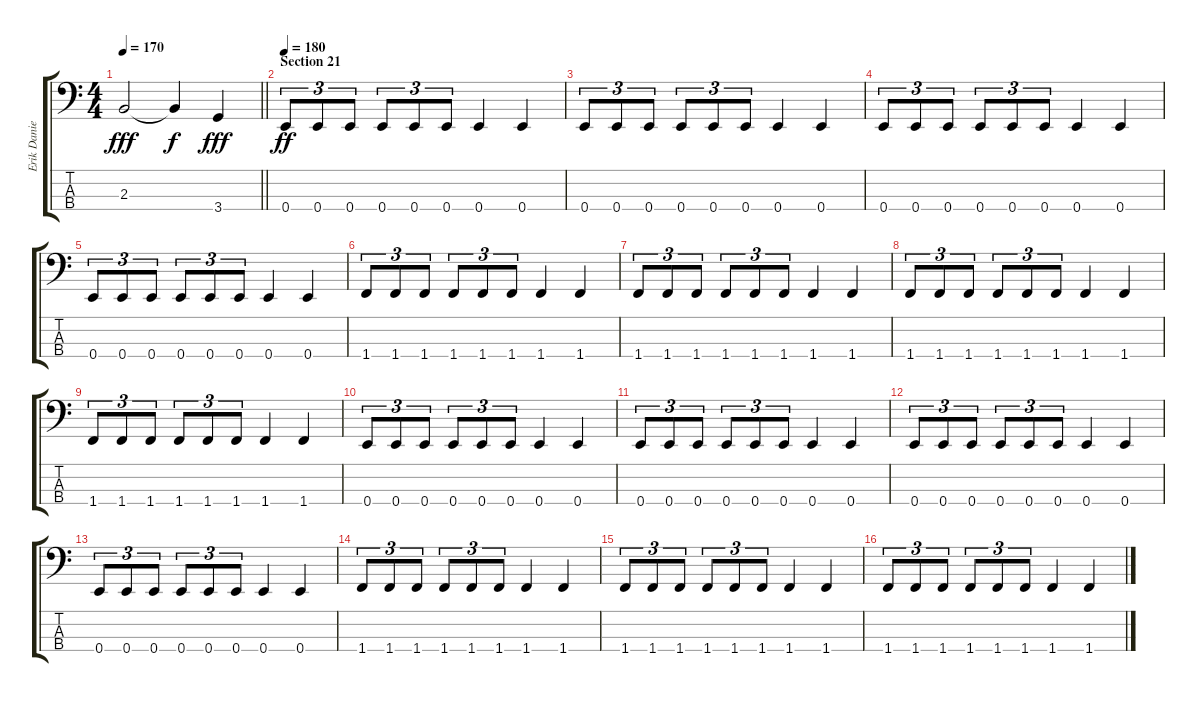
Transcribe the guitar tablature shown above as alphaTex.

\track ("Erik Danielsson" "Erik Danie") {instrument electricbasspick}
\staff {score tabs}
\tuning (G2 D2 A1 E1) {hide}
\ts (4 4)
\tempo 170
\clef f4
\barLineRight lightlight
\ks c
2.3.2{dy fff} 2.3{t}.4{dy f} 3.4.4{dy fff} |
\section ("" "Section 21")
\tempo 180
0.4.8{tu (3 2) dy ff} 0.4.8{tu (3 2)} 0.4.8{tu (3 2)} 0.4.8{tu (3 2)} 0.4.8{tu (3 2)} 0.4.8{tu (3 2)} 0.4.4 0.4.4 |
0.4.8{tu (3 2)} 0.4.8{tu (3 2)} 0.4.8{tu (3 2)} 0.4.8{tu (3 2)} 0.4.8{tu (3 2)} 0.4.8{tu (3 2)} 0.4.4 0.4.4 |
0.4.8{tu (3 2)} 0.4.8{tu (3 2)} 0.4.8{tu (3 2)} 0.4.8{tu (3 2)} 0.4.8{tu (3 2)} 0.4.8{tu (3 2)} 0.4.4 0.4.4 |
0.4.8{tu (3 2)} 0.4.8{tu (3 2)} 0.4.8{tu (3 2)} 0.4.8{tu (3 2)} 0.4.8{tu (3 2)} 0.4.8{tu (3 2)} 0.4.4 0.4.4 |
1.4.8{tu (3 2)} 1.4.8{tu (3 2)} 1.4.8{tu (3 2)} 1.4.8{tu (3 2)} 1.4.8{tu (3 2)} 1.4.8{tu (3 2)} 1.4.4 1.4.4 |
1.4.8{tu (3 2)} 1.4.8{tu (3 2)} 1.4.8{tu (3 2)} 1.4.8{tu (3 2)} 1.4.8{tu (3 2)} 1.4.8{tu (3 2)} 1.4.4 1.4.4 |
1.4.8{tu (3 2)} 1.4.8{tu (3 2)} 1.4.8{tu (3 2)} 1.4.8{tu (3 2)} 1.4.8{tu (3 2)} 1.4.8{tu (3 2)} 1.4.4 1.4.4 |
1.4.8{tu (3 2)} 1.4.8{tu (3 2)} 1.4.8{tu (3 2)} 1.4.8{tu (3 2)} 1.4.8{tu (3 2)} 1.4.8{tu (3 2)} 1.4.4 1.4.4 |
0.4.8{tu (3 2)} 0.4.8{tu (3 2)} 0.4.8{tu (3 2)} 0.4.8{tu (3 2)} 0.4.8{tu (3 2)} 0.4.8{tu (3 2)} 0.4.4 0.4.4 |
0.4.8{tu (3 2)} 0.4.8{tu (3 2)} 0.4.8{tu (3 2)} 0.4.8{tu (3 2)} 0.4.8{tu (3 2)} 0.4.8{tu (3 2)} 0.4.4 0.4.4 |
0.4.8{tu (3 2)} 0.4.8{tu (3 2)} 0.4.8{tu (3 2)} 0.4.8{tu (3 2)} 0.4.8{tu (3 2)} 0.4.8{tu (3 2)} 0.4.4 0.4.4 |
0.4.8{tu (3 2)} 0.4.8{tu (3 2)} 0.4.8{tu (3 2)} 0.4.8{tu (3 2)} 0.4.8{tu (3 2)} 0.4.8{tu (3 2)} 0.4.4 0.4.4 |
1.4.8{tu (3 2)} 1.4.8{tu (3 2)} 1.4.8{tu (3 2)} 1.4.8{tu (3 2)} 1.4.8{tu (3 2)} 1.4.8{tu (3 2)} 1.4.4 1.4.4 |
1.4.8{tu (3 2)} 1.4.8{tu (3 2)} 1.4.8{tu (3 2)} 1.4.8{tu (3 2)} 1.4.8{tu (3 2)} 1.4.8{tu (3 2)} 1.4.4 1.4.4 |
1.4.8{tu (3 2)} 1.4.8{tu (3 2)} 1.4.8{tu (3 2)} 1.4.8{tu (3 2)} 1.4.8{tu (3 2)} 1.4.8{tu (3 2)} 1.4.4 1.4.4
